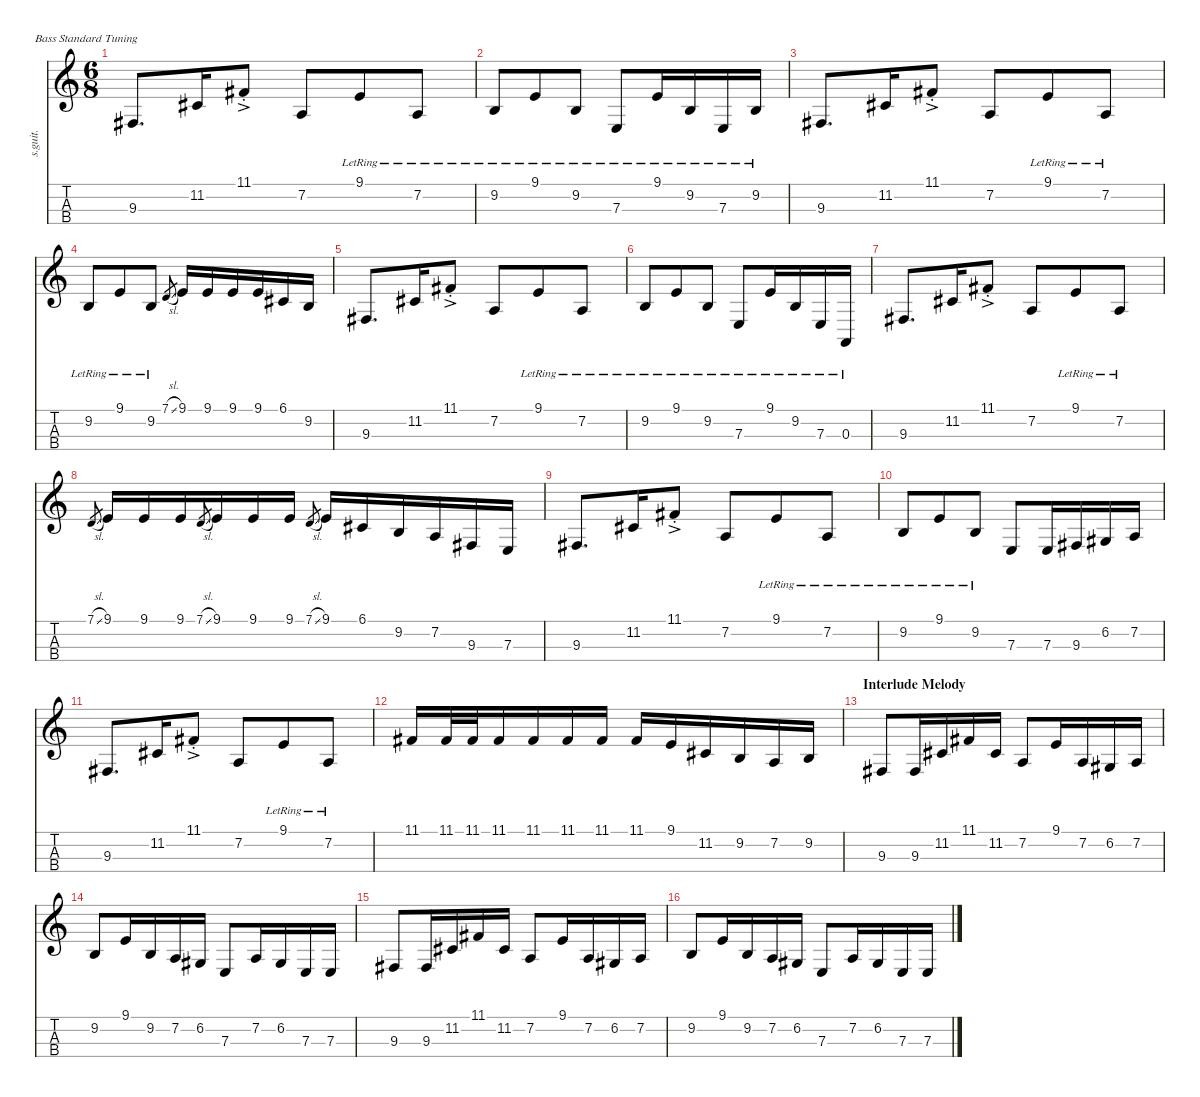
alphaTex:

\defaultSystemsLayout 4
\hideDynamics
\bracketExtendMode nobrackets
\track ("Cliff Burton - Bass" "s.guit.") {instrument electricbassfinger}
\staff {score tabs}
\tuning (G2 D2 A1 E1)
\ts (6 8)
\tempo (78 hide)
\clef g2
\ks c
9.3{acc #}.8{d lyrics (0 "") lyrics (1 "") lyrics (2 "") lyrics (3 "") lyrics (4 "") dy f} 11.2{acc #}.16{lyrics (0 "") lyrics (1 "") lyrics (2 "") lyrics (3 "") lyrics (4 "")} 11.1{ac st acc #}.8{lyrics (0 "") lyrics (1 "") lyrics (2 "") lyrics (3 "") lyrics (4 "") dy ppp} 7.2.8{lyrics (0 "") lyrics (1 "") lyrics (2 "") lyrics (3 "") lyrics (4 "") dy f} 9.1{lr}.8{lyrics (0 "") lyrics (1 "") lyrics (2 "") lyrics (3 "") lyrics (4 "")} 7.2{lr}.8{lyrics (0 "") lyrics (1 "") lyrics (2 "") lyrics (3 "") lyrics (4 "") dy ppp} |
9.2{lr}.8{lyrics (0 "") lyrics (1 "") lyrics (2 "") lyrics (3 "") lyrics (4 "") dy f} 9.1{lr}.8{lyrics (0 "") lyrics (1 "") lyrics (2 "") lyrics (3 "") lyrics (4 "")} 9.2{lr}.8{lyrics (0 "") lyrics (1 "") lyrics (2 "") lyrics (3 "") lyrics (4 "")} 7.3{lr}.8{lyrics (0 "") lyrics (1 "") lyrics (2 "") lyrics (3 "") lyrics (4 "")} 9.1{lr}.16{lyrics (0 "") lyrics (1 "") lyrics (2 "") lyrics (3 "") lyrics (4 "")} 9.2{lr}.16{lyrics (0 "") lyrics (1 "") lyrics (2 "") lyrics (3 "") lyrics (4 "")} 7.3{lr}.16{lyrics (0 "") lyrics (1 "") lyrics (2 "") lyrics (3 "") lyrics (4 "")} 9.2{lr}.16{lyrics (0 "") lyrics (1 "") lyrics (2 "") lyrics (3 "") lyrics (4 "")} |
9.3{acc #}.8{d lyrics (0 "") lyrics (1 "") lyrics (2 "") lyrics (3 "") lyrics (4 "")} 11.2{acc #}.16{lyrics (0 "") lyrics (1 "") lyrics (2 "") lyrics (3 "") lyrics (4 "")} 11.1{ac st acc #}.8{lyrics (0 "") lyrics (1 "") lyrics (2 "") lyrics (3 "") lyrics (4 "") dy ppp} 7.2.8{lyrics (0 "") lyrics (1 "") lyrics (2 "") lyrics (3 "") lyrics (4 "") dy f} 9.1{lr}.8{lyrics (0 "") lyrics (1 "") lyrics (2 "") lyrics (3 "") lyrics (4 "")} 7.2{lr}.8{lyrics (0 "") lyrics (1 "") lyrics (2 "") lyrics (3 "") lyrics (4 "") dy ppp} |
9.2{lr}.8{lyrics (0 "") lyrics (1 "") lyrics (2 "") lyrics (3 "") lyrics (4 "") dy f} 9.1{lr}.8{lyrics (0 "") lyrics (1 "") lyrics (2 "") lyrics (3 "") lyrics (4 "")} 9.2{lr}.8{lyrics (0 "") lyrics (1 "") lyrics (2 "") lyrics (3 "") lyrics (4 "")} 7.1{sl}.8{lyrics (0 "") lyrics (1 "") lyrics (2 "") lyrics (3 "") lyrics (4 "") gr} 9.1.16{lyrics (0 "") lyrics (1 "") lyrics (2 "") lyrics (3 "") lyrics (4 "")} 9.1.16{lyrics (0 "") lyrics (1 "") lyrics (2 "") lyrics (3 "") lyrics (4 "")} 9.1.16{lyrics (0 "") lyrics (1 "") lyrics (2 "") lyrics (3 "") lyrics (4 "")} 9.1.16{lyrics (0 "") lyrics (1 "") lyrics (2 "") lyrics (3 "") lyrics (4 "")} 6.1{acc #}.16{lyrics (0 "") lyrics (1 "") lyrics (2 "") lyrics (3 "") lyrics (4 "")} 9.2.16{lyrics (0 "") lyrics (1 "") lyrics (2 "") lyrics (3 "") lyrics (4 "")} |
9.3{acc #}.8{d lyrics (0 "") lyrics (1 "") lyrics (2 "") lyrics (3 "") lyrics (4 "")} 11.2{acc #}.16{lyrics (0 "") lyrics (1 "") lyrics (2 "") lyrics (3 "") lyrics (4 "")} 11.1{ac st acc #}.8{lyrics (0 "") lyrics (1 "") lyrics (2 "") lyrics (3 "") lyrics (4 "") dy ppp} 7.2.8{lyrics (0 "") lyrics (1 "") lyrics (2 "") lyrics (3 "") lyrics (4 "") dy f} 9.1{lr}.8{lyrics (0 "") lyrics (1 "") lyrics (2 "") lyrics (3 "") lyrics (4 "")} 7.2{lr}.8{lyrics (0 "") lyrics (1 "") lyrics (2 "") lyrics (3 "") lyrics (4 "") dy ppp} |
9.2{lr}.8{lyrics (0 "") lyrics (1 "") lyrics (2 "") lyrics (3 "") lyrics (4 "") dy f} 9.1{lr}.8{lyrics (0 "") lyrics (1 "") lyrics (2 "") lyrics (3 "") lyrics (4 "")} 9.2{lr}.8{lyrics (0 "") lyrics (1 "") lyrics (2 "") lyrics (3 "") lyrics (4 "")} 7.3{lr}.8{lyrics (0 "") lyrics (1 "") lyrics (2 "") lyrics (3 "") lyrics (4 "")} 9.1{lr}.16{lyrics (0 "") lyrics (1 "") lyrics (2 "") lyrics (3 "") lyrics (4 "")} 9.2{lr}.16{lyrics (0 "") lyrics (1 "") lyrics (2 "") lyrics (3 "") lyrics (4 "")} 7.3{lr}.16{lyrics (0 "") lyrics (1 "") lyrics (2 "") lyrics (3 "") lyrics (4 "")} 0.3{lr}.16{lyrics (0 "") lyrics (1 "") lyrics (2 "") lyrics (3 "") lyrics (4 "")} |
9.3{acc #}.8{d lyrics (0 "") lyrics (1 "") lyrics (2 "") lyrics (3 "") lyrics (4 "")} 11.2{acc #}.16{lyrics (0 "") lyrics (1 "") lyrics (2 "") lyrics (3 "") lyrics (4 "")} 11.1{ac st acc #}.8{lyrics (0 "") lyrics (1 "") lyrics (2 "") lyrics (3 "") lyrics (4 "") dy ppp} 7.2.8{lyrics (0 "") lyrics (1 "") lyrics (2 "") lyrics (3 "") lyrics (4 "") dy f} 9.1{lr}.8{lyrics (0 "") lyrics (1 "") lyrics (2 "") lyrics (3 "") lyrics (4 "")} 7.2{lr}.8{lyrics (0 "") lyrics (1 "") lyrics (2 "") lyrics (3 "") lyrics (4 "") dy ppp} |
7.1{sl}.8{lyrics (0 "") lyrics (1 "") lyrics (2 "") lyrics (3 "") lyrics (4 "") gr dy f} 9.1.16{lyrics (0 "") lyrics (1 "") lyrics (2 "") lyrics (3 "") lyrics (4 "")} 9.1.16{lyrics (0 "") lyrics (1 "") lyrics (2 "") lyrics (3 "") lyrics (4 "")} 9.1.16{lyrics (0 "") lyrics (1 "") lyrics (2 "") lyrics (3 "") lyrics (4 "")} 7.1{sl}.8{lyrics (0 "") lyrics (1 "") lyrics (2 "") lyrics (3 "") lyrics (4 "") gr} 9.1.16{lyrics (0 "") lyrics (1 "") lyrics (2 "") lyrics (3 "") lyrics (4 "")} 9.1.16{lyrics (0 "") lyrics (1 "") lyrics (2 "") lyrics (3 "") lyrics (4 "")} 9.1.16{lyrics (0 "") lyrics (1 "") lyrics (2 "") lyrics (3 "") lyrics (4 "")} 7.1{sl}.8{lyrics (0 "") lyrics (1 "") lyrics (2 "") lyrics (3 "") lyrics (4 "") gr} 9.1.16{lyrics (0 "") lyrics (1 "") lyrics (2 "") lyrics (3 "") lyrics (4 "")} 6.1{acc #}.16{lyrics (0 "") lyrics (1 "") lyrics (2 "") lyrics (3 "") lyrics (4 "")} 9.2.16{lyrics (0 "") lyrics (1 "") lyrics (2 "") lyrics (3 "") lyrics (4 "")} 7.2.16{lyrics (0 "") lyrics (1 "") lyrics (2 "") lyrics (3 "") lyrics (4 "")} 9.3{acc #}.16{lyrics (0 "") lyrics (1 "") lyrics (2 "") lyrics (3 "") lyrics (4 "")} 7.3.16{lyrics (0 "") lyrics (1 "") lyrics (2 "") lyrics (3 "") lyrics (4 "")} |
9.3{acc #}.8{d lyrics (0 "") lyrics (1 "") lyrics (2 "") lyrics (3 "") lyrics (4 "")} 11.2{acc #}.16{lyrics (0 "") lyrics (1 "") lyrics (2 "") lyrics (3 "") lyrics (4 "")} 11.1{ac st acc #}.8{lyrics (0 "") lyrics (1 "") lyrics (2 "") lyrics (3 "") lyrics (4 "") dy ppp} 7.2.8{lyrics (0 "") lyrics (1 "") lyrics (2 "") lyrics (3 "") lyrics (4 "") dy f} 9.1{lr}.8{lyrics (0 "") lyrics (1 "") lyrics (2 "") lyrics (3 "") lyrics (4 "")} 7.2{lr}.8{lyrics (0 "") lyrics (1 "") lyrics (2 "") lyrics (3 "") lyrics (4 "") dy ppp} |
9.2{lr}.8{lyrics (0 "") lyrics (1 "") lyrics (2 "") lyrics (3 "") lyrics (4 "") dy f} 9.1{lr}.8{lyrics (0 "") lyrics (1 "") lyrics (2 "") lyrics (3 "") lyrics (4 "")} 9.2{lr}.8{lyrics (0 "") lyrics (1 "") lyrics (2 "") lyrics (3 "") lyrics (4 "")} 7.3.8{lyrics (0 "") lyrics (1 "") lyrics (2 "") lyrics (3 "") lyrics (4 "")} 7.3.16{lyrics (0 "") lyrics (1 "") lyrics (2 "") lyrics (3 "") lyrics (4 "")} 9.3{acc #}.16{lyrics (0 "") lyrics (1 "") lyrics (2 "") lyrics (3 "") lyrics (4 "")} 6.2{acc #}.16{lyrics (0 "") lyrics (1 "") lyrics (2 "") lyrics (3 "") lyrics (4 "")} 7.2.16{lyrics (0 "") lyrics (1 "") lyrics (2 "") lyrics (3 "") lyrics (4 "")} |
9.3{acc #}.8{d lyrics (0 "") lyrics (1 "") lyrics (2 "") lyrics (3 "") lyrics (4 "")} 11.2{acc #}.16{lyrics (0 "") lyrics (1 "") lyrics (2 "") lyrics (3 "") lyrics (4 "")} 11.1{ac st acc #}.8{lyrics (0 "") lyrics (1 "") lyrics (2 "") lyrics (3 "") lyrics (4 "") dy ppp} 7.2.8{lyrics (0 "") lyrics (1 "") lyrics (2 "") lyrics (3 "") lyrics (4 "") dy f} 9.1{lr}.8{lyrics (0 "") lyrics (1 "") lyrics (2 "") lyrics (3 "") lyrics (4 "")} 7.2{lr}.8{lyrics (0 "") lyrics (1 "") lyrics (2 "") lyrics (3 "") lyrics (4 "") dy ppp} |
11.1{acc #}.16{lyrics (0 "") lyrics (1 "") lyrics (2 "") lyrics (3 "") lyrics (4 "") dy f} 11.1{acc #}.32{lyrics (0 "") lyrics (1 "") lyrics (2 "") lyrics (3 "") lyrics (4 "")} 11.1{acc #}.32{lyrics (0 "") lyrics (1 "") lyrics (2 "") lyrics (3 "") lyrics (4 "")} 11.1{acc #}.16{lyrics (0 "") lyrics (1 "") lyrics (2 "") lyrics (3 "") lyrics (4 "")} 11.1{acc #}.16{lyrics (0 "") lyrics (1 "") lyrics (2 "") lyrics (3 "") lyrics (4 "")} 11.1{acc #}.16{lyrics (0 "") lyrics (1 "") lyrics (2 "") lyrics (3 "") lyrics (4 "")} 11.1{acc #}.16{lyrics (0 "") lyrics (1 "") lyrics (2 "") lyrics (3 "") lyrics (4 "")} 11.1{acc #}.16{lyrics (0 "") lyrics (1 "") lyrics (2 "") lyrics (3 "") lyrics (4 "")} 9.1.16{lyrics (0 "") lyrics (1 "") lyrics (2 "") lyrics (3 "") lyrics (4 "")} 11.2{acc #}.16{lyrics (0 "") lyrics (1 "") lyrics (2 "") lyrics (3 "") lyrics (4 "")} 9.2.16{lyrics (0 "") lyrics (1 "") lyrics (2 "") lyrics (3 "") lyrics (4 "")} 7.2.16{lyrics (0 "") lyrics (1 "") lyrics (2 "") lyrics (3 "") lyrics (4 "")} 9.2.16{lyrics (0 "") lyrics (1 "") lyrics (2 "") lyrics (3 "") lyrics (4 "")} |
\section ("" "Interlude Melody")
9.3{acc #}.8{lyrics (0 "") lyrics (1 "") lyrics (2 "") lyrics (3 "") lyrics (4 "")} 9.3{acc #}.16{lyrics (0 "") lyrics (1 "") lyrics (2 "") lyrics (3 "") lyrics (4 "")} 11.2{acc #}.16{lyrics (0 "") lyrics (1 "") lyrics (2 "") lyrics (3 "") lyrics (4 "")} 11.1{acc #}.16{lyrics (0 "") lyrics (1 "") lyrics (2 "") lyrics (3 "") lyrics (4 "")} 11.2{acc #}.16{lyrics (0 "") lyrics (1 "") lyrics (2 "") lyrics (3 "") lyrics (4 "")} 7.2.8{lyrics (0 "") lyrics (1 "") lyrics (2 "") lyrics (3 "") lyrics (4 "")} 9.1.16{lyrics (0 "") lyrics (1 "") lyrics (2 "") lyrics (3 "") lyrics (4 "")} 7.2.16{lyrics (0 "") lyrics (1 "") lyrics (2 "") lyrics (3 "") lyrics (4 "")} 6.2{acc #}.16{lyrics (0 "") lyrics (1 "") lyrics (2 "") lyrics (3 "") lyrics (4 "")} 7.2.16{lyrics (0 "") lyrics (1 "") lyrics (2 "") lyrics (3 "") lyrics (4 "")} |
9.2.8{lyrics (0 "") lyrics (1 "") lyrics (2 "") lyrics (3 "") lyrics (4 "")} 9.1.16{lyrics (0 "") lyrics (1 "") lyrics (2 "") lyrics (3 "") lyrics (4 "")} 9.2.16{lyrics (0 "") lyrics (1 "") lyrics (2 "") lyrics (3 "") lyrics (4 "")} 7.2.16{lyrics (0 "") lyrics (1 "") lyrics (2 "") lyrics (3 "") lyrics (4 "")} 6.2{acc #}.16{lyrics (0 "") lyrics (1 "") lyrics (2 "") lyrics (3 "") lyrics (4 "")} 7.3.8{lyrics (0 "") lyrics (1 "") lyrics (2 "") lyrics (3 "") lyrics (4 "")} 7.2.16{lyrics (0 "") lyrics (1 "") lyrics (2 "") lyrics (3 "") lyrics (4 "")} 6.2{acc #}.16{lyrics (0 "") lyrics (1 "") lyrics (2 "") lyrics (3 "") lyrics (4 "")} 7.3.16{lyrics (0 "") lyrics (1 "") lyrics (2 "") lyrics (3 "") lyrics (4 "")} 7.3.16{lyrics (0 "") lyrics (1 "") lyrics (2 "") lyrics (3 "") lyrics (4 "")} |
9.3{acc #}.8{lyrics (0 "") lyrics (1 "") lyrics (2 "") lyrics (3 "") lyrics (4 "")} 9.3{acc #}.16{lyrics (0 "") lyrics (1 "") lyrics (2 "") lyrics (3 "") lyrics (4 "")} 11.2{acc #}.16{lyrics (0 "") lyrics (1 "") lyrics (2 "") lyrics (3 "") lyrics (4 "")} 11.1{acc #}.16{lyrics (0 "") lyrics (1 "") lyrics (2 "") lyrics (3 "") lyrics (4 "")} 11.2{acc #}.16{lyrics (0 "") lyrics (1 "") lyrics (2 "") lyrics (3 "") lyrics (4 "")} 7.2.8{lyrics (0 "") lyrics (1 "") lyrics (2 "") lyrics (3 "") lyrics (4 "")} 9.1.16{lyrics (0 "") lyrics (1 "") lyrics (2 "") lyrics (3 "") lyrics (4 "")} 7.2.16{lyrics (0 "") lyrics (1 "") lyrics (2 "") lyrics (3 "") lyrics (4 "")} 6.2{acc #}.16{lyrics (0 "") lyrics (1 "") lyrics (2 "") lyrics (3 "") lyrics (4 "")} 7.2.16{lyrics (0 "") lyrics (1 "") lyrics (2 "") lyrics (3 "") lyrics (4 "")} |
9.2.8{lyrics (0 "") lyrics (1 "") lyrics (2 "") lyrics (3 "") lyrics (4 "")} 9.1.16{lyrics (0 "") lyrics (1 "") lyrics (2 "") lyrics (3 "") lyrics (4 "")} 9.2.16{lyrics (0 "") lyrics (1 "") lyrics (2 "") lyrics (3 "") lyrics (4 "")} 7.2.16{lyrics (0 "") lyrics (1 "") lyrics (2 "") lyrics (3 "") lyrics (4 "")} 6.2{acc #}.16{lyrics (0 "") lyrics (1 "") lyrics (2 "") lyrics (3 "") lyrics (4 "")} 7.3.8{lyrics (0 "") lyrics (1 "") lyrics (2 "") lyrics (3 "") lyrics (4 "")} 7.2.16{lyrics (0 "") lyrics (1 "") lyrics (2 "") lyrics (3 "") lyrics (4 "")} 6.2{acc #}.16{lyrics (0 "") lyrics (1 "") lyrics (2 "") lyrics (3 "") lyrics (4 "")} 7.3.16{lyrics (0 "") lyrics (1 "") lyrics (2 "") lyrics (3 "") lyrics (4 "")} 7.3.16{lyrics (0 "") lyrics (1 "") lyrics (2 "") lyrics (3 "") lyrics (4 "")}
